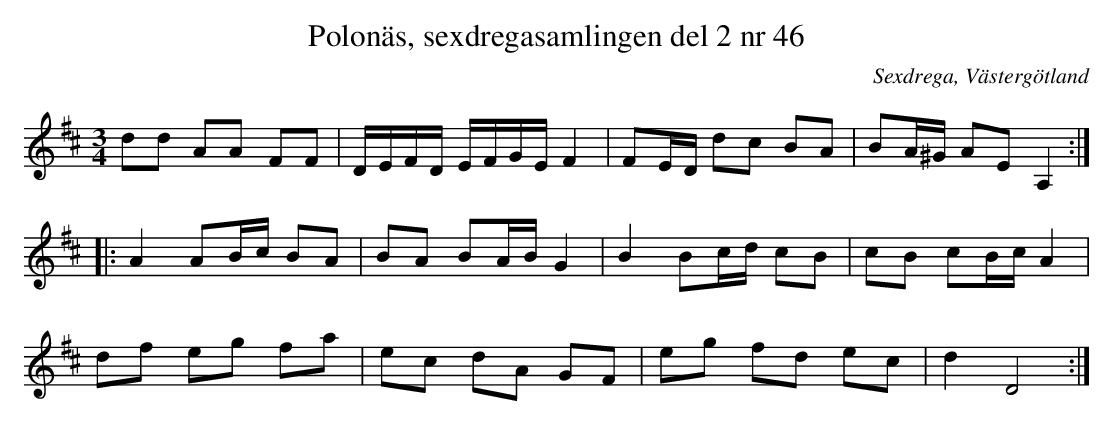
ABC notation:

X:1
T: Polonäs, sexdregasamlingen del 2 nr 46
O: Sexdrega, Västergötland
M: 3/4
L: 1/16
K: D
d2d2 A2A2 F2F2 | DEFD EFGE F4 | F2ED d2c2 B2A2 | B2A^G A2E2 A,4 ::
A4   A2Bc B2A2 | B2A2 B2AB G4 | B4 B2cd c2B2 | c2B2 c2Bc A4 |
d2f2 e2g2 f2a2 | e2c2 d2A2 G2F2 | e2g2 f2d2 e2c2 | d4 D8 :|
